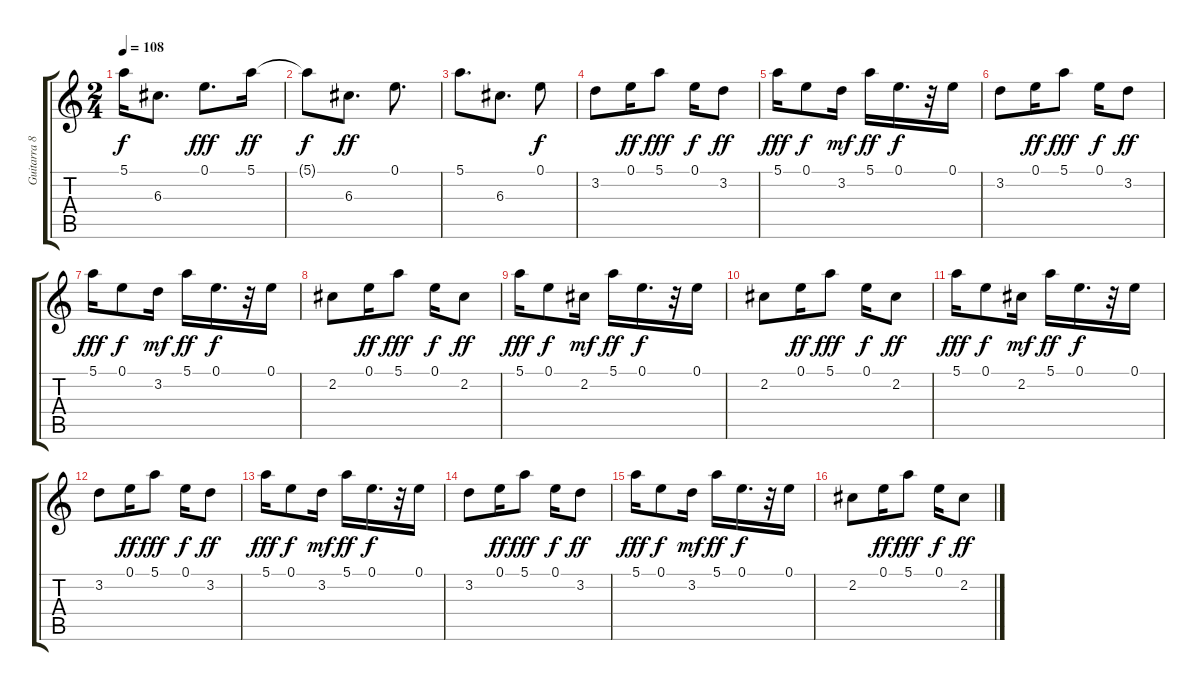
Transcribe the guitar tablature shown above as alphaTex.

\track ("Guitarra 8" "Guitarra 8") {instrument electricguitarclean}
\staff {score tabs}
\tuning (E4 B3 G3 D3 A2 E2) {hide}
\ts (2 4)
\tempo 108
\clef g2
\ks c
5.1{t}.16{dy f} 6.3.8{d} 0.1.8{d dy fff} 5.1.16{dy ff} |
5.1{t}.8{dy f} 6.3.8{d dy ff} 0.1.8{d} |
5.1.8{d} 6.3.8{d} 0.1.8{dy f} |
3.2.8 0.1.16{dy ff} 5.1.8{dy fff} 0.1.16{dy f} 3.2.8{dy ff} |
5.1.16{dy fff} 0.1.8{dy f} 3.2.16{dy mf} 5.1.16{dy ff} 0.1.16{d dy f} r.32 0.1.16 |
3.2.8 0.1.16{dy ff} 5.1.8{dy fff} 0.1.16{dy f} 3.2.8{dy ff} |
5.1.16{dy fff} 0.1.8{dy f} 3.2.16{dy mf} 5.1.16{dy ff} 0.1.16{d dy f} r.32 0.1.16 |
2.2.8 0.1.16{dy ff} 5.1.8{dy fff} 0.1.16{dy f} 2.2.8{dy ff} |
5.1.16{dy fff} 0.1.8{dy f} 2.2.16{dy mf} 5.1.16{dy ff} 0.1.16{d dy f} r.32 0.1.16 |
2.2.8 0.1.16{dy ff} 5.1.8{dy fff} 0.1.16{dy f} 2.2.8{dy ff} |
5.1.16{dy fff} 0.1.8{dy f} 2.2.16{dy mf} 5.1.16{dy ff} 0.1.16{d dy f} r.32 0.1.16 |
3.2.8 0.1.16{dy ff} 5.1.8{dy fff} 0.1.16{dy f} 3.2.8{dy ff} |
5.1.16{dy fff} 0.1.8{dy f} 3.2.16{dy mf} 5.1.16{dy ff} 0.1.16{d dy f} r.32 0.1.16 |
3.2.8 0.1.16{dy ff} 5.1.8{dy fff} 0.1.16{dy f} 3.2.8{dy ff} |
5.1.16{dy fff} 0.1.8{dy f} 3.2.16{dy mf} 5.1.16{dy ff} 0.1.16{d dy f} r.32 0.1.16 |
2.2.8 0.1.16{dy ff} 5.1.8{dy fff} 0.1.16{dy f} 2.2.8{dy ff}
